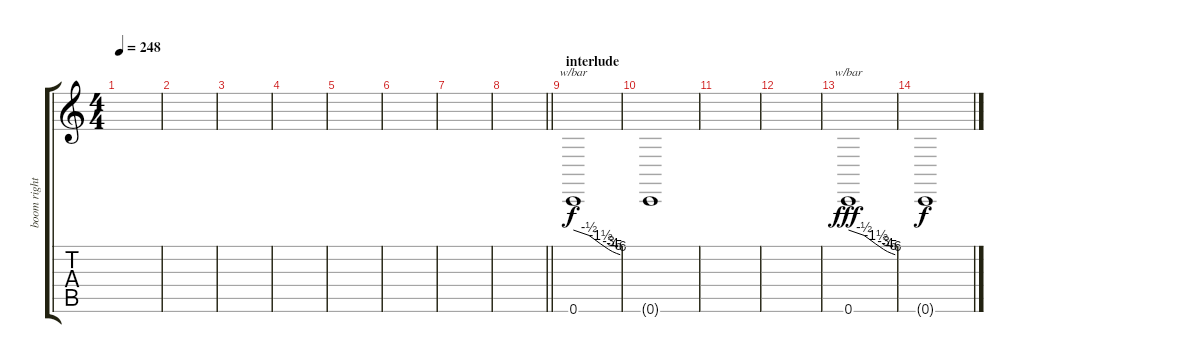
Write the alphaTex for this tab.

\track ("boom right ch" "boom right") {instrument synthvoice}
\staff {score tabs}
\tuning (C4 G3 Eb3 Bb2 F2 C2) {hide}
\ts (4 4)
\tempo 248
\clef g2
\ks c
|
|
|
|
|
|
|
\barLineRight lightlight
|
\section ("" "interlude")
0.6.1{tbe (custom default 0 0 20 -2 35 -6 45 -12 50 -16 55 -20 60 -24)} |
0.6{t}.1{dy f} |
|
|
0.6.1{tbe (custom default 0 0 20 -2 35 -6 45 -12 50 -16 55 -20 60 -24) dy fff} |
0.6{t}.1{dy f}
